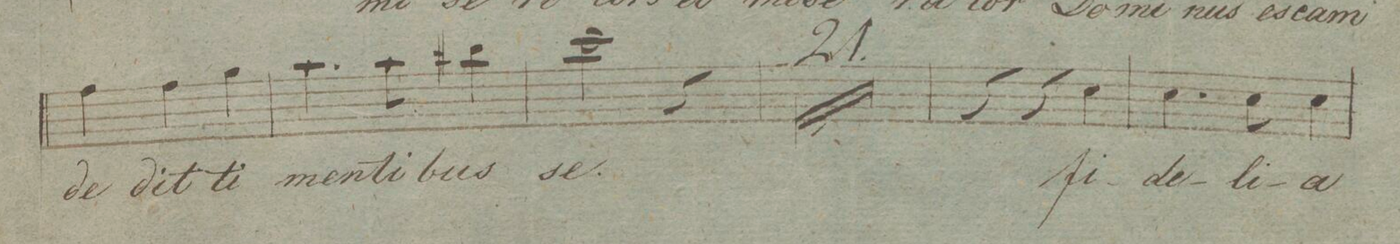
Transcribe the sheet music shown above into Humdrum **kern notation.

**kern	**text	**dynam
*I"Canto.	*	*
*clefC1	*	*
*k[f#]	*	*
*M3/4	*	*
4dd\	de-	.
4dd\	-dit	.
4ee\	ti-	.
=36	=36	=36
4.ff#\	-men-	.
8ff#\	-ti-	.
4gg#X\	-bus	.
=37	=37	=37
2aa\	se.	.
4r	.	.
=38	=38	=38
2.r	.	.
=39	=39	=39
2.r	.	.
=40	=40	=40
2.r	.	.
=41	=41	=41
2.r	.	.
=42	=42	=42
2.r	.	.
=43	=43	=43
2.r	.	.
=44	=44	=44
2.r	.	.
=45	=45	=45
2.r	.	.
=46	=46	=46
2.r	.	.
=47	=47	=47
2.r	.	.
=48	=48	=48
2.r	.	.
=49	=49	=49
2.r	.	.
=50	=50	=50
2.r	.	.
=51	=51	=51
2.r	.	.
=52	=52	=52
2.r	.	.
=53	=53	=53
2.r	.	.
=54	=54	=54
2.r	.	.
=55	=55	=55
2.r	.	.
=56	=56	=56
2.r	.	.
=57	=57	=57
2.r	.	.
=58	=58	=58
2.r	.	.
=59	=59	=59
4r	.	.
4r	.	.
4a\	fi-	.
=60	=60	=60
4.a\	-de-	.
8a\	-li-	.
4a\	-a	.
=61	=61	=61
*-	*-	*-
